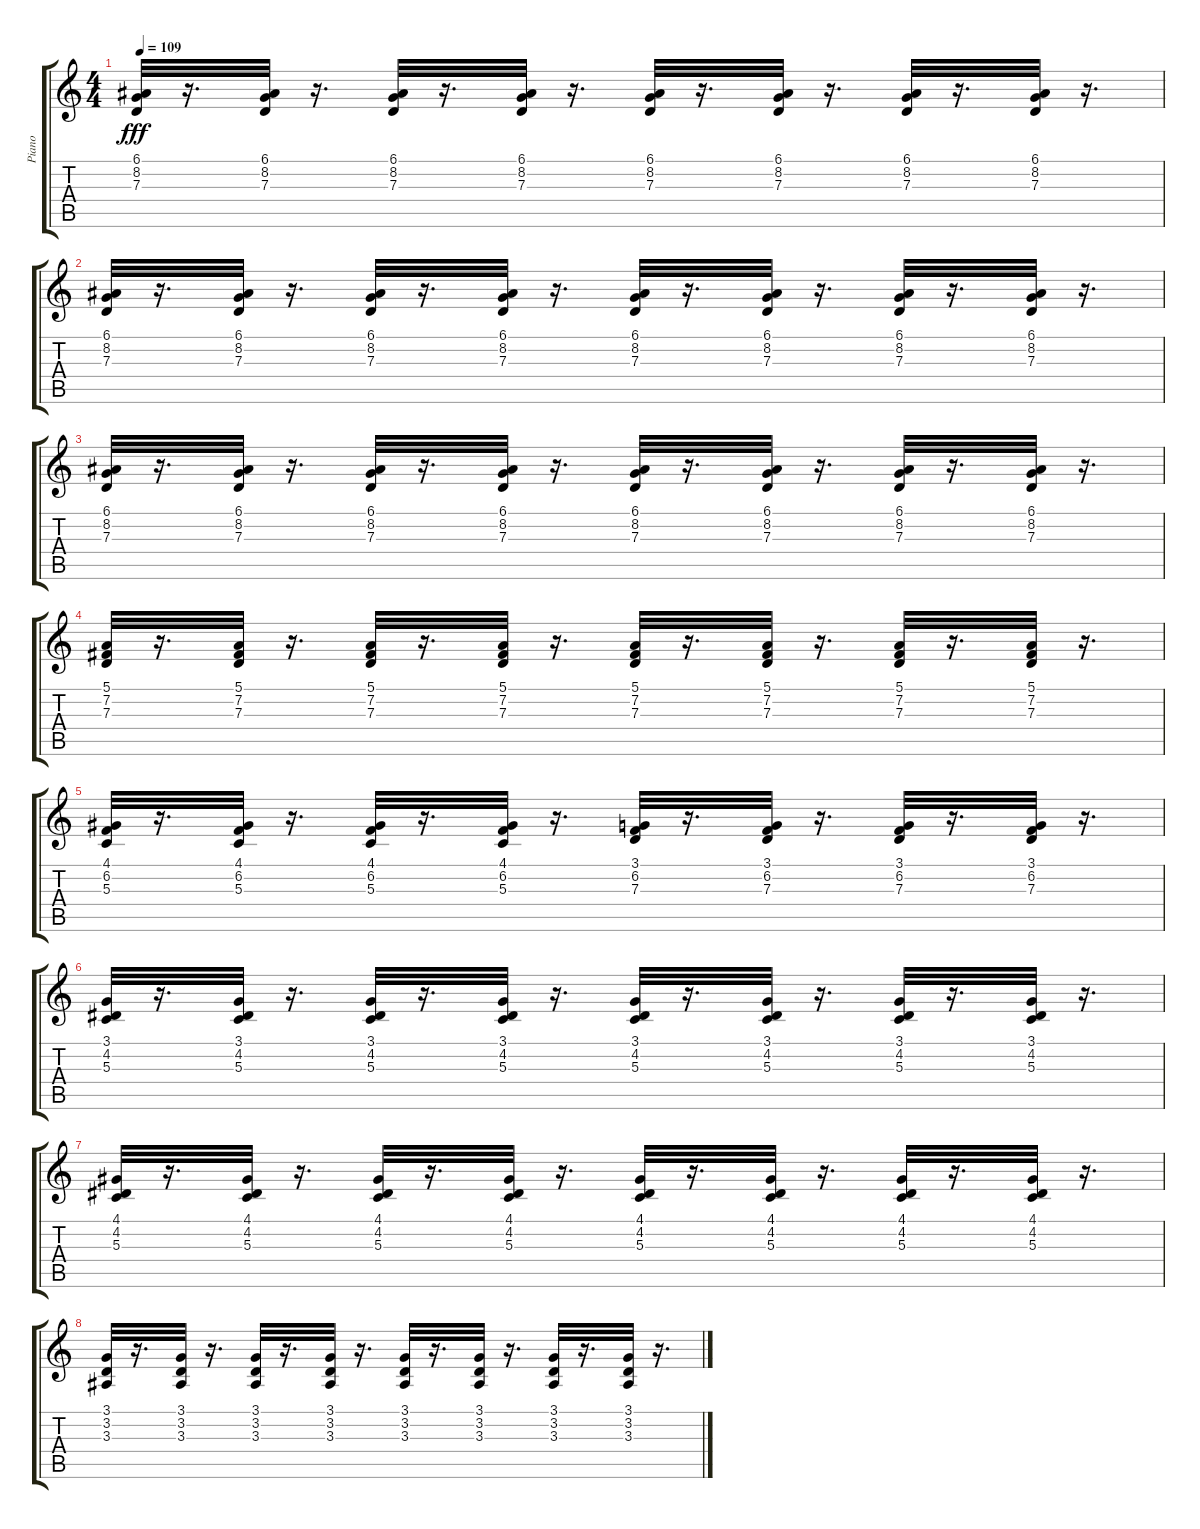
\track ("Piano" "Piano") {instrument brightacousticpiano}
\staff {score tabs}
\tuning (E4 B3 G3 D3 A2 E2) {hide}
\ts (4 4)
\tempo 109
\clef g2
\ks c
(6.1 8.2 7.3).32{dy fff instrument brightacousticpiano} r.16{d} (6.1 8.2 7.3).32 r.16{d} (6.1 8.2 7.3).32 r.16{d} (6.1 8.2 7.3).32 r.16{d} (6.1 8.2 7.3).32 r.16{d} (6.1 8.2 7.3).32 r.16{d} (6.1 8.2 7.3).32 r.16{d} (6.1 8.2 7.3).32 r.16{d} |
(6.1 8.2 7.3).32 r.16{d} (6.1 8.2 7.3).32 r.16{d} (6.1 8.2 7.3).32 r.16{d} (6.1 8.2 7.3).32 r.16{d} (6.1 8.2 7.3).32 r.16{d} (6.1 8.2 7.3).32 r.16{d} (6.1 8.2 7.3).32 r.16{d} (6.1 8.2 7.3).32 r.16{d} |
(6.1 8.2 7.3).32 r.16{d} (6.1 8.2 7.3).32 r.16{d} (6.1 8.2 7.3).32 r.16{d} (6.1 8.2 7.3).32 r.16{d} (6.1 8.2 7.3).32 r.16{d} (6.1 8.2 7.3).32 r.16{d} (6.1 8.2 7.3).32 r.16{d} (6.1 8.2 7.3).32 r.16{d} |
(5.1 7.2 7.3).32 r.16{d} (5.1 7.2 7.3).32 r.16{d} (5.1 7.2 7.3).32 r.16{d} (5.1 7.2 7.3).32 r.16{d} (5.1 7.2 7.3).32 r.16{d} (5.1 7.2 7.3).32 r.16{d} (5.1 7.2 7.3).32 r.16{d} (5.1 7.2 7.3).32 r.16{d} |
(4.1 6.2 5.3).32 r.16{d} (4.1 6.2 5.3).32 r.16{d} (4.1 6.2 5.3).32 r.16{d} (4.1 6.2 5.3).32 r.16{d} (3.1 6.2 7.3).32 r.16{d} (3.1 6.2 7.3).32 r.16{d} (3.1 6.2 7.3).32 r.16{d} (3.1 6.2 7.3).32 r.16{d} |
(3.1 4.2 5.3).32 r.16{d} (3.1 4.2 5.3).32 r.16{d} (3.1 4.2 5.3).32 r.16{d} (3.1 4.2 5.3).32 r.16{d} (3.1 4.2 5.3).32 r.16{d} (3.1 4.2 5.3).32 r.16{d} (3.1 4.2 5.3).32 r.16{d} (3.1 4.2 5.3).32 r.16{d} |
(4.1 4.2 5.3).32 r.16{d} (4.1 4.2 5.3).32 r.16{d} (4.1 4.2 5.3).32 r.16{d} (4.1 4.2 5.3).32 r.16{d} (4.1 4.2 5.3).32 r.16{d} (4.1 4.2 5.3).32 r.16{d} (4.1 4.2 5.3).32 r.16{d} (4.1 4.2 5.3).32 r.16{d} |
(3.1 3.2 3.3).32 r.16{d} (3.1 3.2 3.3).32 r.16{d} (3.1 3.2 3.3).32 r.16{d} (3.1 3.2 3.3).32 r.16{d} (3.1 3.2 3.3).32 r.16{d} (3.1 3.2 3.3).32 r.16{d} (3.1 3.2 3.3).32 r.16{d} (3.1 3.2 3.3).32 r.16{d}
